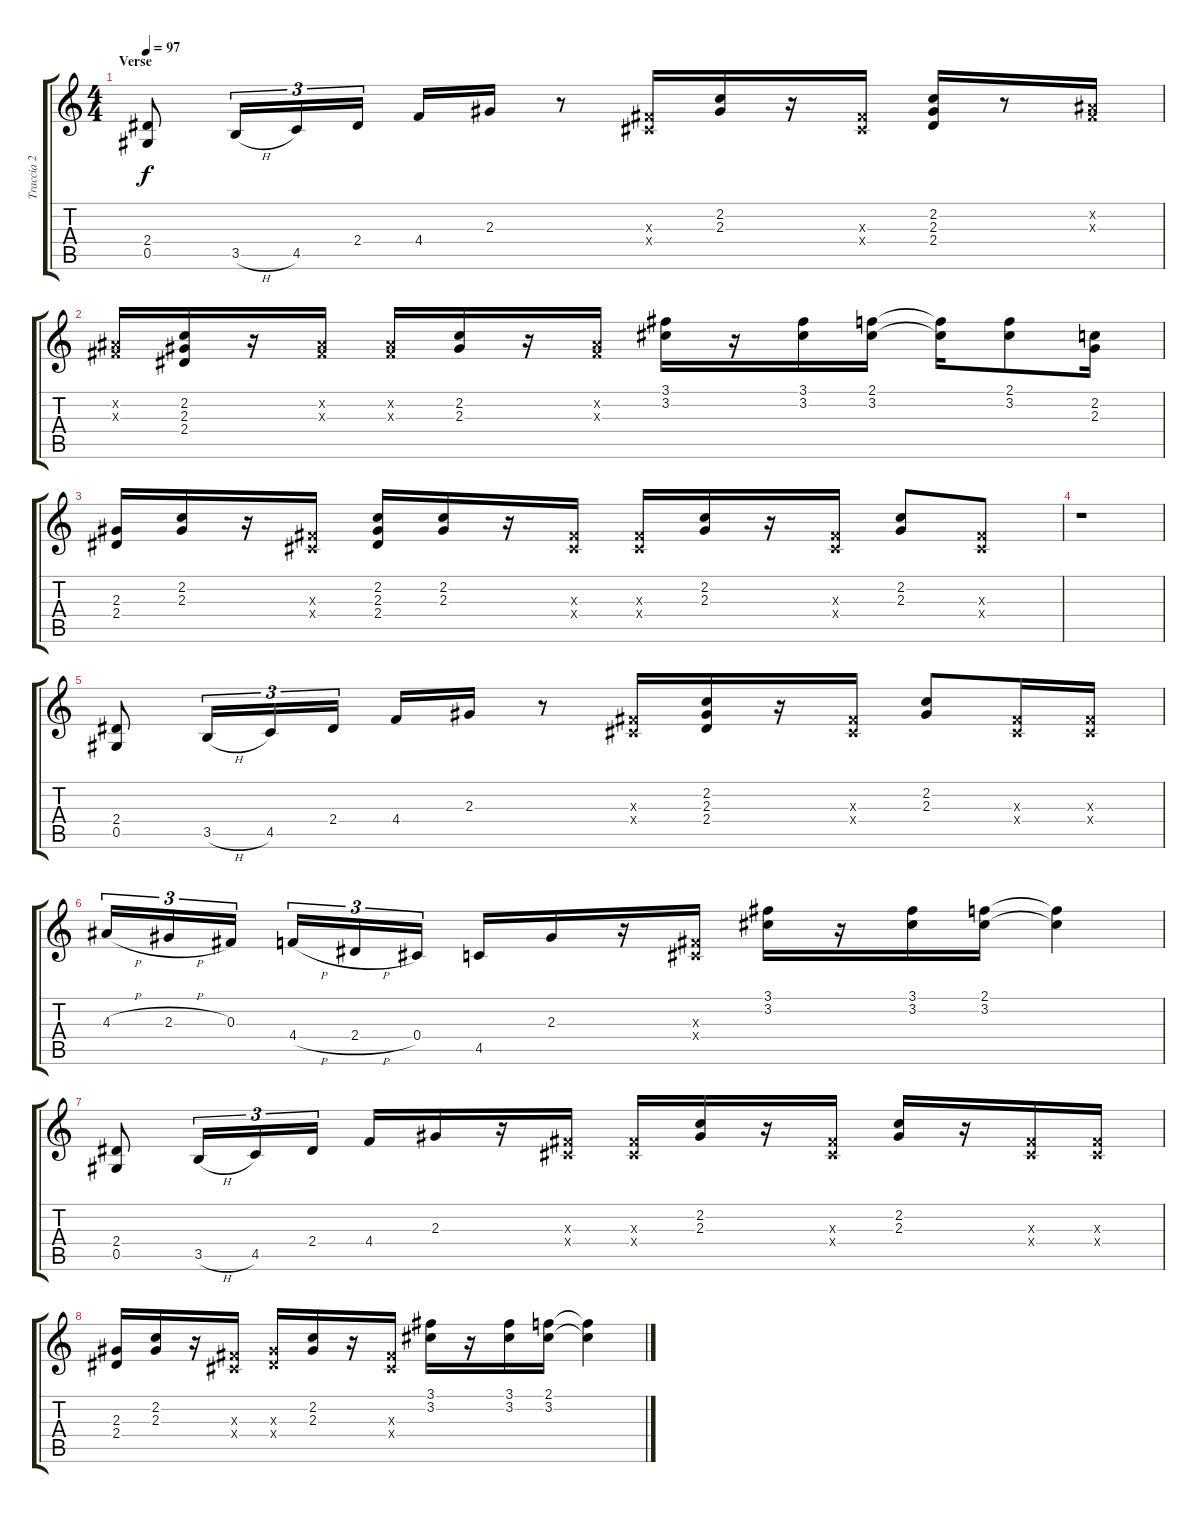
\track ("Traccia 2" "Traccia 2") {instrument overdrivenguitar}
\staff {score tabs}
\tuning (Eb4 Bb3 Gb3 Db3 Ab2 Eb2) {hide}
\ts (4 4)
\section ("" "Verse")
\tempo 97
\clef g2
\ks c
(2.4 0.5).8{dy f} 3.5{h}.16{tu (3 2)} 4.5.16{tu (3 2)} 2.4.16{tu (3 2)} 4.4.16 2.3.16 r.8 (0.3{x} 0.4{x}).16 (2.2 2.3).16 r.16 (0.3{x} 0.4{x}).16 (2.2 2.3 2.4).16 r.8 (0.2{x} 0.3{x}).16 |
(0.2{x} 0.3{x}).16 (2.2 2.3 2.4).16 r.16 (0.2{x} 0.3{x}).16 (0.2{x} 0.3{x}).16 (2.2 2.3).16 r.16 (0.2{x} 0.3{x}).16 (3.1 3.2).16 r.16 (3.1 3.2).16 (2.1 3.2).16 (2.1{t} 3.2{t}).16 (2.1 3.2).8 (2.2 2.3).16 |
(2.3 2.4).16 (2.2 2.3).16 r.16 (0.3{x} 0.4{x}).16 (2.2 2.3 2.4).16 (2.2 2.3).16 r.16 (0.3{x} 0.4{x}).16 (0.3{x} 0.4{x}).16 (2.2 2.3).16 r.16 (0.3{x} 0.4{x}).16 (2.2 2.3).8 (0.3{x} 0.4{x}).8 |
r.1 |
(2.4 0.5).8 3.5{h}.16{tu (3 2)} 4.5.16{tu (3 2)} 2.4.16{tu (3 2)} 4.4.16 2.3.16 r.8 (0.3{x} 0.4{x}).16 (2.2 2.3 2.4).16 r.16 (0.3{x} 0.4{x}).16 (2.2 2.3).8 (0.3{x} 0.4{x}).16 (0.3{x} 0.4{x}).16 |
4.3{h}.16{tu (3 2)} 2.3{h}.16{tu (3 2)} 0.3.16{tu (3 2)} 4.4{h}.16{tu (3 2)} 2.4{h}.16{tu (3 2)} 0.4.16{tu (3 2)} 4.5.16 2.3.16 r.16 (0.3{x} 0.4{x}).16 (3.1 3.2).16 r.16 (3.1 3.2).16 (2.1 3.2).16 (2.1{t} 3.2{t}).4 |
(2.4 0.5).8 3.5{h}.16{tu (3 2)} 4.5.16{tu (3 2)} 2.4.16{tu (3 2)} 4.4.16 2.3.16 r.16 (0.3{x} 0.4{x}).16 (0.3{x} 0.4{x}).16 (2.2 2.3).16 r.16 (0.3{x} 0.4{x}).16 (2.2 2.3).16 r.16 (0.3{x} 0.4{x}).16 (0.3{x} 0.4{x}).16 |
(2.3 2.4).16 (2.2 2.3).16 r.16 (0.3{x} 0.4{x}).16 (2.3{x} 2.4{x}).16 (2.2 2.3).16 r.16 (0.3{x} 0.4{x}).16 (3.1 3.2).16 r.16 (3.1 3.2).16 (2.1 3.2).16 (2.1{t} 3.2{t}).4
